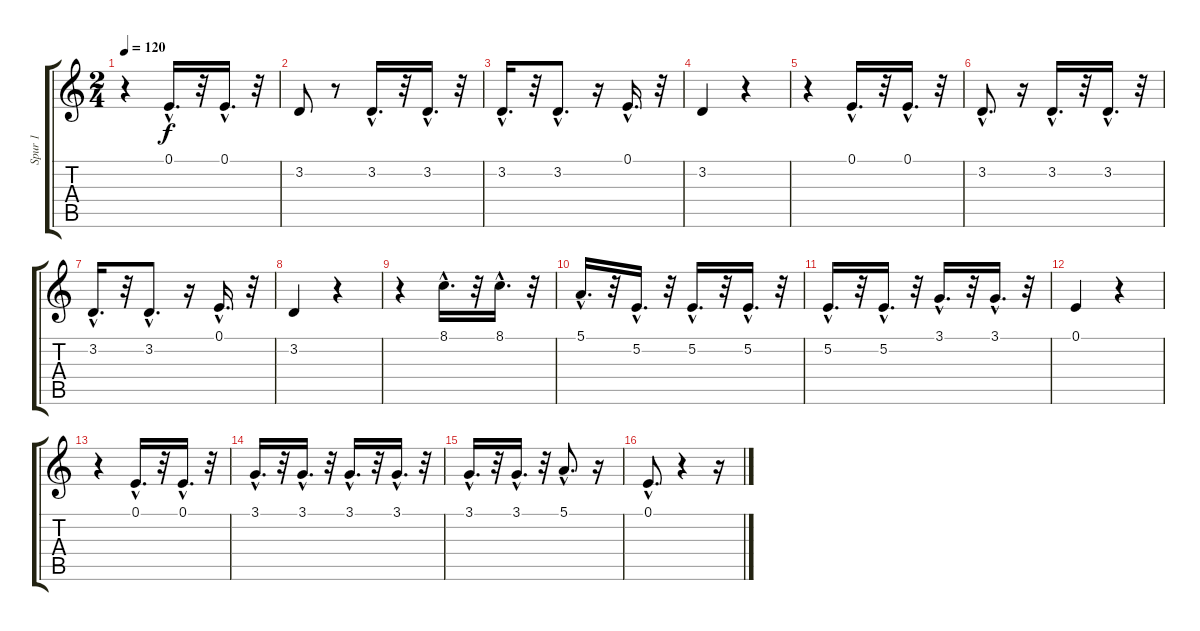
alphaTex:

\track ("Spur 1" "Spur 1") {instrument flute}
\staff {score tabs}
\tuning (E4 B3 G3 D3 A2 E2) {hide}
\ts (2 4)
\tempo 120
\clef g2
\ks c
r.4{dy f} 0.1{hac}.16{d} r.32 0.1{hac}.16{d} r.32 |
3.2.8 r.8 3.2{hac}.16{d} r.32 3.2{hac}.16{d} r.32 |
3.2{hac}.16{d} r.32 3.2{hac}.8{d} r.16 0.1{hac}.16{d} r.32 |
3.2.4 r.4 |
r.4 0.1{hac}.16{d} r.32 0.1{hac}.16{d} r.32 |
3.2{hac}.8{d} r.16 3.2{hac}.16{d} r.32 3.2{hac}.16{d} r.32 |
3.2{hac}.16{d} r.32 3.2{hac}.8{d} r.16 0.1{hac}.16{d} r.32 |
3.2.4 r.4 |
r.4 8.1{hac}.16{d} r.32 8.1{hac}.16{d} r.32 |
5.1{hac}.16{d} r.32 5.2{hac}.16{d} r.32 5.2{hac}.16{d} r.32 5.2{hac}.16{d} r.32 |
5.2{hac}.16{d} r.32 5.2{hac}.16{d} r.32 3.1{hac}.16{d} r.32 3.1{hac}.16{d} r.32 |
0.1.4 r.4 |
r.4 0.1{hac}.16{d} r.32 0.1{hac}.16{d} r.32 |
3.1{hac}.16{d} r.32 3.1{hac}.16{d} r.32 3.1{hac}.16{d} r.32 3.1{hac}.16{d} r.32 |
3.1{hac}.16{d} r.32 3.1{hac}.16{d} r.32 5.1{hac}.8{d} r.16 |
0.1{hac}.8{d} r.4 r.16
